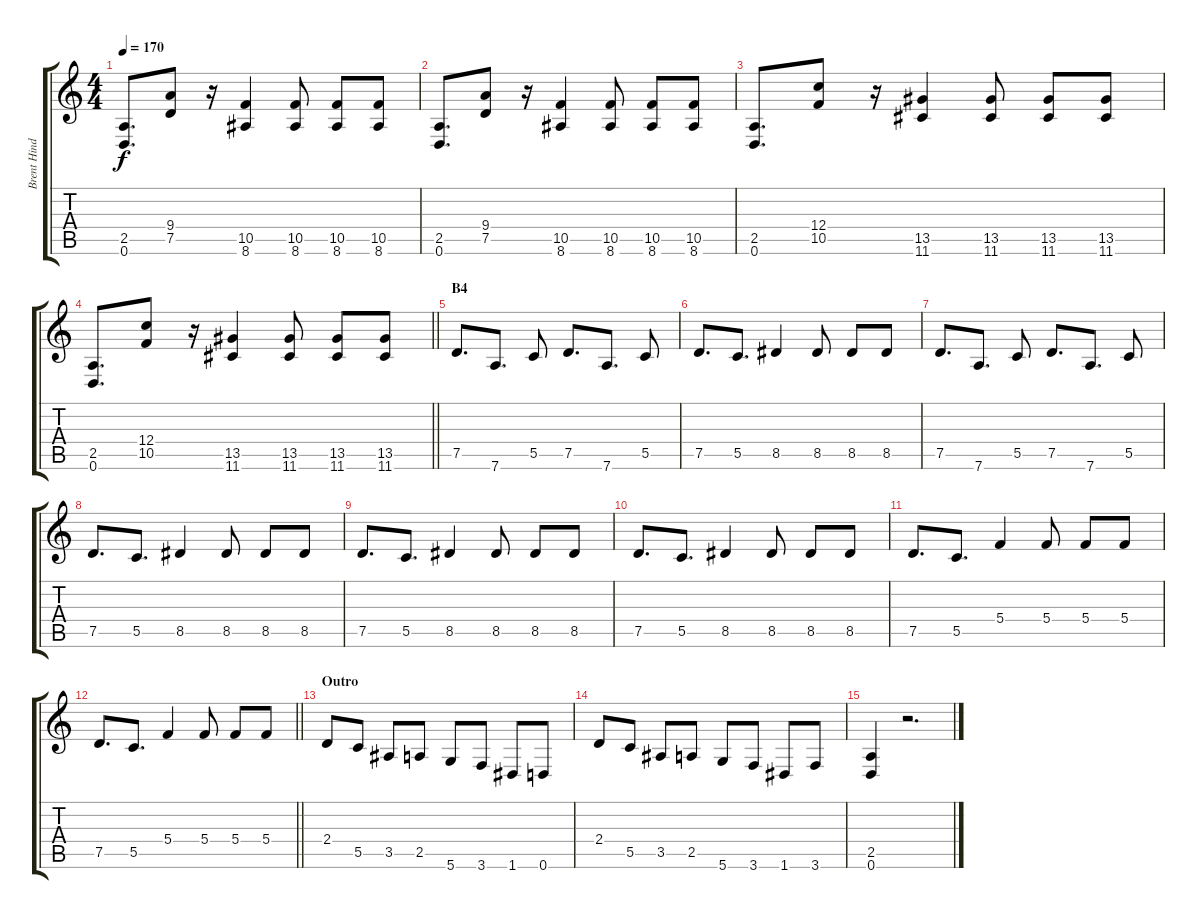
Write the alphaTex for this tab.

\track ("Brent Hinds" "Brent Hind") {instrument distortionguitar}
\staff {score tabs}
\tuning (D4 A3 F3 C3 G2 D2) {hide}
\ts (4 4)
\tempo 170
\clef g2
\ks c
(2.5 0.6).8{d dy f} (9.4 7.5).8 r.16 (10.5 8.6).4 (10.5 8.6).8 (10.5 8.6).8 (10.5 8.6).8 |
(2.5 0.6).8{d} (9.4 7.5).8 r.16 (10.5 8.6).4 (10.5 8.6).8 (10.5 8.6).8 (10.5 8.6).8 |
(2.5 0.6).8{d} (12.4 10.5).8 r.16 (13.5 11.6).4 (13.5 11.6).8 (13.5 11.6).8 (13.5 11.6).8 |
\barLineRight lightlight
(2.5 0.6).8{d} (12.4 10.5).8 r.16 (13.5 11.6).4 (13.5 11.6).8 (13.5 11.6).8 (13.5 11.6).8 |
\section ("" "B4")
7.5.8{d} 7.6.8{d} 5.5.8 7.5.8{d} 7.6.8{d} 5.5.8 |
7.5.8{d} 5.5.8{d} 8.5.4 8.5.8 8.5.8 8.5.8 |
7.5.8{d} 7.6.8{d} 5.5.8 7.5.8{d} 7.6.8{d} 5.5.8 |
7.5.8{d} 5.5.8{d} 8.5.4 8.5.8 8.5.8 8.5.8 |
7.5.8{d} 5.5.8{d} 8.5.4 8.5.8 8.5.8 8.5.8 |
7.5.8{d} 5.5.8{d} 8.5.4 8.5.8 8.5.8 8.5.8 |
7.5.8{d} 5.5.8{d} 5.4.4 5.4.8 5.4.8 5.4.8 |
\barLineRight lightlight
7.5.8{d} 5.5.8{d} 5.4.4 5.4.8 5.4.8 5.4.8 |
\section ("" "Outro")
2.4.8 5.5.8 3.5.8 2.5.8 5.6.8 3.6.8 1.6.8 0.6.8 |
2.4.8 5.5.8 3.5.8 2.5.8 5.6.8 3.6.8 1.6.8 3.6.8 |
(2.5 0.6).4 r.2{d}
